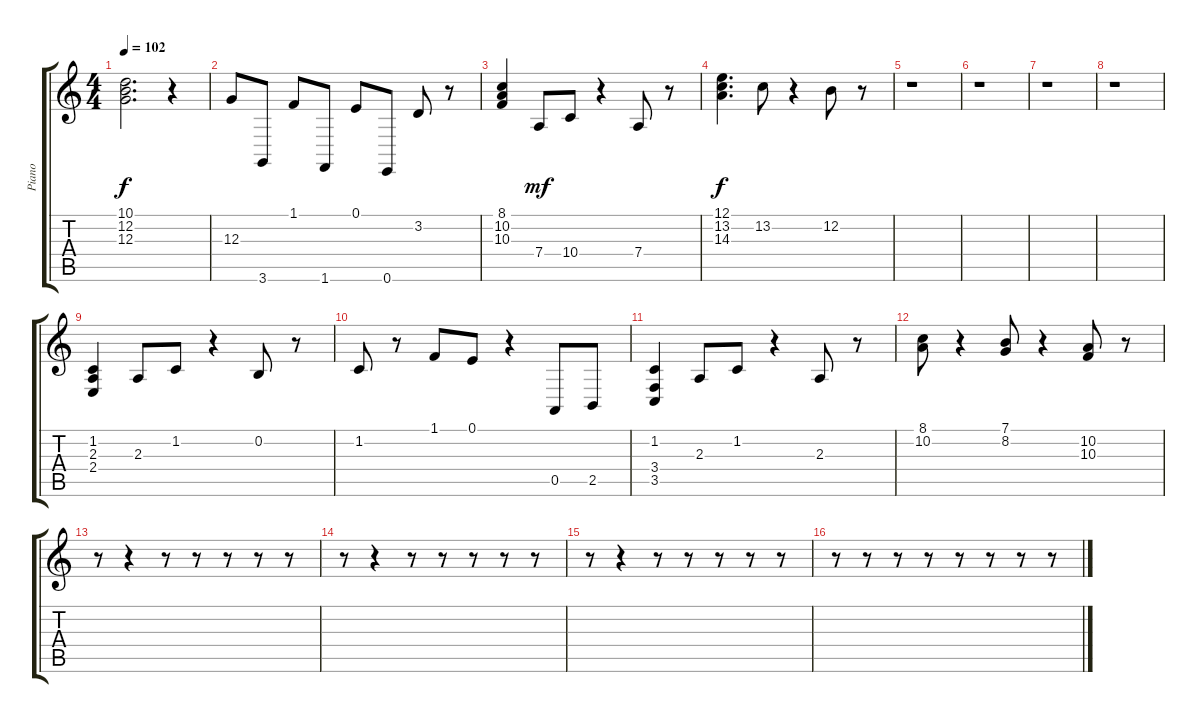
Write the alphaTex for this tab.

\track ("Piano" "Piano") {instrument brightacousticpiano}
\staff {score tabs}
\tuning (E4 B3 G3 D3 A2 E2) {hide}
\ts (4 4)
\tempo 102
\clef g2
\ks c
(10.1 12.2 12.3).2{d dy f} r.4 |
12.3.8 3.6.8 1.1.8 1.6.8 0.1.8 0.6.8 3.2.8 r.8 |
(8.1 10.2 10.3).4 7.4.8{dy mf} 10.4.8 r.4 7.4.8 r.8 |
(12.1 13.2 14.3).4{d dy f} 13.2.8 r.4 12.2.8 r.8 |
r.1 |
r.1 |
r.1 |
r.1 |
(1.2 2.3 2.4).4 2.3.8 1.2.8 r.4 0.2.8 r.8 |
1.2.8 r.8 1.1.8 0.1.8 r.4 0.5.8 2.5.8 |
(1.2 3.4 3.5).4 2.3.8 1.2.8 r.4 2.3.8 r.8 |
(8.1 10.2).8 r.4 (7.1 8.2).8 r.4 (10.2 10.3).8 r.8 |
r.8 r.4 r.8 r.8 r.8 r.8 r.8 |
r.8 r.4 r.8 r.8 r.8 r.8 r.8 |
r.8 r.4 r.8 r.8 r.8 r.8 r.8 |
r.8 r.8 r.8 r.8 r.8 r.8 r.8 r.8
